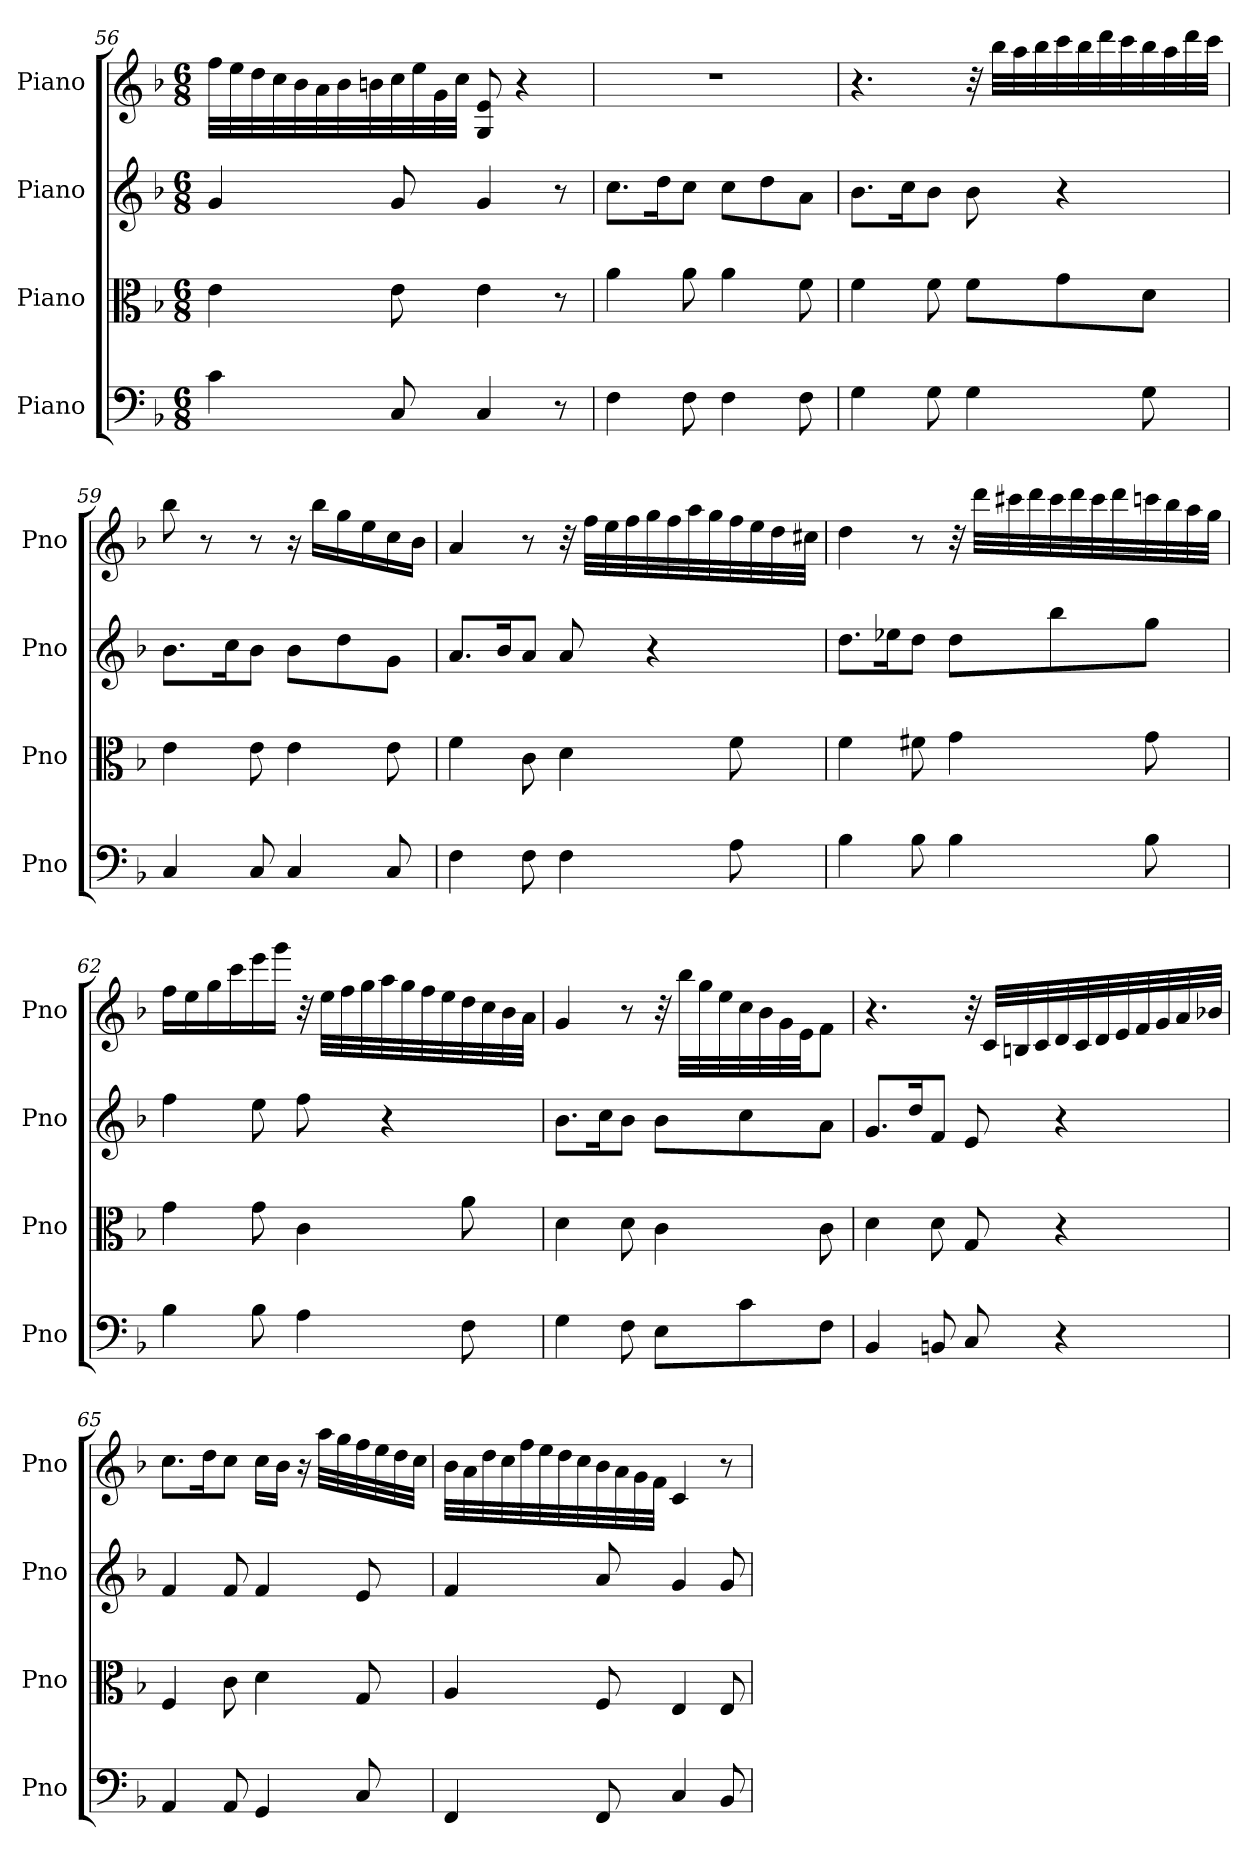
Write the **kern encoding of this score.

**kern	**kern	**kern	**kern
*part4	*part3	*part2	*part1
*staff4	*staff3	*staff2	*staff1
*I"Piano	*I"Piano	*I"Piano	*I"Piano
*I'Pno	*I'Pno	*I'Pno	*I'Pno
*clefF4	*clefC3	*clefG2	*clefG2
*k[b-]	*k[b-]	*k[b-]	*k[b-]
*M6/8	*M6/8	*M6/8	*M6/8
=56	=56	=56	=56
4c\	4e\	4g/	32ff\LLL
.	.	.	32ee\
.	.	.	32dd\
.	.	.	32cc\
.	.	.	32b-\
.	.	.	32a\
.	.	.	32b-\
.	.	.	32bn\
8C/	8e\	8g/	32cc\
.	.	.	32ee\
.	.	.	32g\
.	.	.	32cc\JJJ
4C/	4e\	4g/	8G/ 8e/
.	.	.	4r
8r	8r	8r	.
=57	=57	=57	=57
4F\	4a\	8.cc\L	2.r
.	.	16dd\K	.
8F\	8a\	8cc\J	.
4F\	4a\	8cc\L	.
.	.	8dd\	.
8F\	8f\	8a\J	.
!!LO:PB:g=z
=58	=58	=58	=58
4G\	4f\	8.b-\L	4.r
.	.	16cc\K	.
8G\	8f\	8b-\J	.
4G\	8f\L	8b-\	32r
.	.	.	32bb-\LLL
.	.	.	32aa\
.	.	.	32bb-\
.	8g\	4r	32ccc\
.	.	.	32bb-\
.	.	.	32ddd\
.	.	.	32ccc\
8G\	8d\J	.	32bb-\
.	.	.	32aa\
.	.	.	32ddd\
.	.	.	32ccc\JJJ
=59	=59	=59	=59
4C/	4e\	8.b-\L	8bb-\
.	.	.	8r
.	.	16cc\K	.
8C/	8e\	8b-\J	8r
4C/	4e\	8b-\L	16r
.	.	.	16bb-\LL
.	.	8dd\	16gg\
.	.	.	16ee\
8C/	8e\	8g\J	16cc\
.	.	.	16b-\JJ
=60	=60	=60	=60
4F\	4f\	8.a/L	4a/
.	.	16b-/K	.
8F\	8c\	8a/J	8r
4F\	4d\	8a/	32r
.	.	.	32ff\LLL
.	.	.	32ee\
.	.	.	32ff\
.	.	4r	32gg\
.	.	.	32ff\
.	.	.	32aa\
.	.	.	32gg\
8A\	8f\	.	32ff\
.	.	.	32ee\
.	.	.	32dd\
.	.	.	32cc#X\JJJ
!!LO:LB:g=z
=61	=61	=61	=61
4B-\	4f\	8.dd\L	4dd\
.	.	16ee-X\K	.
8B-\	8f#X\	8dd\J	8r
4B-\	4g\	8dd\L	32r
.	.	.	32ddd\LLL
.	.	.	32ccc#X\
.	.	.	32ddd\
.	.	8bb-\	32ccc#\
.	.	.	32ddd\
.	.	.	32ccc#\
.	.	.	32ddd\
8B-\	8g\	8gg\J	32cccn\
.	.	.	32bb-\
.	.	.	32aa\
.	.	.	32gg\JJJ
=62	=62	=62	=62
4B-\	4g\	4ff\	16ff\LL
.	.	.	16ee\
.	.	.	16gg\
.	.	.	16ccc\
8B-\	8g\	8ee\	16eee\
.	.	.	16ggg\JJ
4A\	4c\	8ff\	32r
.	.	.	32ee\LLL
.	.	.	32ff\
.	.	.	32gg\
.	.	4r	32aa\
.	.	.	32gg\
.	.	.	32ff\
.	.	.	32ee\
8F\	8a\	.	32dd\
.	.	.	32cc\
.	.	.	32b-\
.	.	.	32a\JJJ
!!LO:LB:g=z
=63	=63	=63	=63
4G\	4d\	8.b-\L	4g/
.	.	16cc\K	.
8F\	8d\	8b-\J	8r
8E\L	4c\	8b-\L	32r
.	.	.	32bb-\LLL
.	.	.	32gg\
.	.	.	32ee\
8c\	.	8cc\	32cc\
.	.	.	32b-\
.	.	.	32g\
.	.	.	32e\JJ
8F\J	8c\	8a\J	8f\J
=64	=64	=64	=64
4BB-/	4d\	8.g/L	4.r
.	.	16dd/K	.
8BBn/	8d\	8f/J	.
8C/	8G/	8e/	32r
.	.	.	32c/LLL
.	.	.	32Bn/
.	.	.	32c/
4r	4r	4r	32d/
.	.	.	32c/
.	.	.	32d/
.	.	.	32e/
.	.	.	32f/
.	.	.	32g/
.	.	.	32a/
.	.	.	32b-X/JJJ
=65	=65	=65	=65
4AA/	4F/	4f/	8.cc\L
.	.	.	16dd\K
8AA/	8c\	8f/	8cc\J
4GG/	4d\	4f/	16cc\LL
.	.	.	16b-\JJ
.	.	.	16r
.	.	.	32aa\LLL
.	.	.	32gg\
8C/	8G/	8e/	32ff\
.	.	.	32ee\
.	.	.	32dd\
.	.	.	32cc\JJJ
!!LO:PB:g=z
=66	=66	=66	=66
4FF/	4A/	4f/	32b-\LLL
.	.	.	32a\
.	.	.	32dd\
.	.	.	32cc\
.	.	.	32ff\
.	.	.	32ee\
.	.	.	32dd\
.	.	.	32cc\
8FF/	8F/	8a/	32b-\
.	.	.	32a\
.	.	.	32g\
.	.	.	32f\JJJ
4C/	4E/	4g/	4c/
8BB-/	8E/	8g/	8r
=	=	=	=
*-	*-	*-	*-
